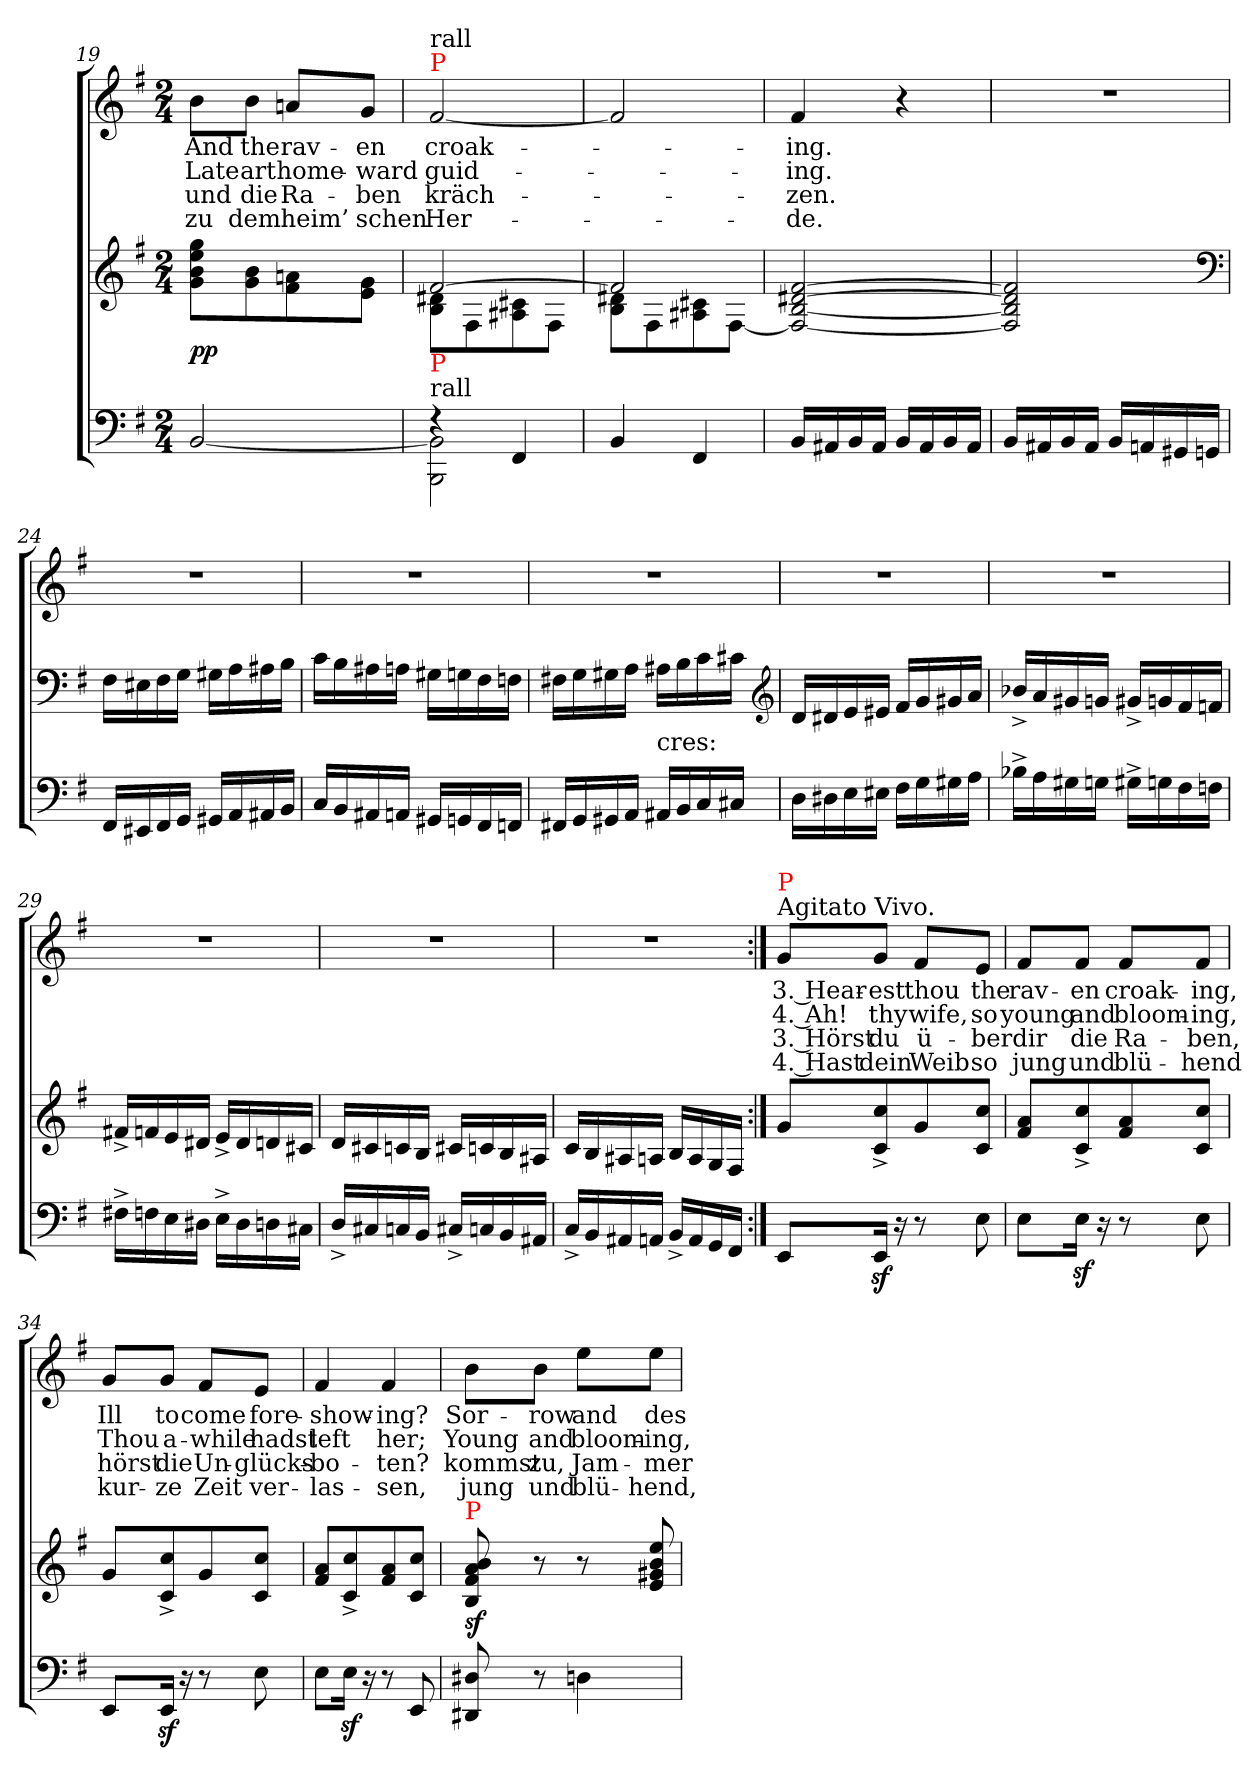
**kern	**kern	**dynam	**kern	**text	**text	**text	**text
*part2	*part2	*part2	*part1	*part1	*part1	*part1	*part1
*staff3	*staff2	*staff2/3	*staff1	*staff1	*staff1	*staff1	*staff1
*	*	*	*I"   	*	*	*	*
*clefF4	*clefG2	*	*clefG2	*	*	*	*
*k[f#]	*k[f#]	*	*k[f#]	*	*	*	*
*e:	*e:	*	*e:	*	*	*	*
*M2/4	*M2/4	*	*M2/4	*	*	*	*
=19	=19	=19	=19	=19	=19	=19	=19
[2BB	8gg 8ee 8b 8gL	pp	8b\L	And	Late	und	zu
.	8b\ 8g\	.	8b\J	the	art	die	dem
.	8an 8f#	.	8an/L	rav-	home-	Ra-	heim’
.	8g 8eJ	.	8g/J	en	-ward	-ben	schen
=20	=20	=20	=20	=20	=20	=20	=20
*^	*^	*	*	*	*	*	*
!	!	!	!	!	!LO:TX:a:color=red:t=P	!	!	!	!
!	!	!	!	!	!LO:TX:a:t=rall	!	!	!	!
!	!	!LO:TX:b:color=red:t=P	!	!	!	!	!	!	!
!	!	!LO:TX:b:t=rall	!	!	!	!	!	!	!
4rF	2BB] 2BBB	[2f#	8d#X 8BL	.	[2f#	croak-	guid-	kräch-	Her-
.	.	.	8F#	.	.	.	.	.	.
4FF#/	.	.	8c#X 8A#X	.	.	.	.	.	.
.	.	.	8F#J	.	.	.	.	.	.
*v	*v	*	*	*	*	*	*	*	*
=21	=21	=21	=21	=21	=21	=21	=21	=21
4BB/	2f#]	8d#X 8BL	.	2f#]	.	.	.	.
.	.	8F#	.	.	.	.	.	.
4FF#/	.	8c#X 8A#X	.	.	.	.	.	.
.	.	[8F#J	.	.	.	.	.	.
=22	=22	=22	=22	=22	=22	=22	=22	=22
!	!LO:TX:b:t=tempo prestissimo.	!	!	!	!	!	!	!
*	*v	*v	*	*	*	*	*	*
16BBLL	[2f# [2d#X [2B 2F#_	.	4f#	-ing.	-ing.	-zen.	-de.
16AA#X	.	.	.	.	.	.	.
16BB	.	.	.	.	.	.	.
16AA#JJ	.	.	.	.	.	.	.
16BBLL	.	.	4r	.	.	.	.
16AA#	.	.	.	.	.	.	.
16BB	.	.	.	.	.	.	.
16AA#JJ	.	.	.	.	.	.	.
=23	=23	=23	=23	=23	=23	=23	=23
16BBLL	2f#] 2d#] 2B] 2F#]	.	2r	.	.	.	.
16AA#X	.	.	.	.	.	.	.
16BB	.	.	.	.	.	.	.
16AA#JJ	.	.	.	.	.	.	.
16BBLL	.	.	.	.	.	.	.
16AAn	.	.	.	.	.	.	.
16GG#X	.	.	.	.	.	.	.
16GGnJJ	.	.	.	.	.	.	.
*	*clefF4	*	*	*	*	*	*
=24	=24	=24	=24	=24	=24	=24	=24
16FF#LL	16F#LL	.	2r	.	.	.	.
16EE#X	16E#X	.	.	.	.	.	.
16FF#	16F#	.	.	.	.	.	.
16GGJJ	16GJJ	.	.	.	.	.	.
16GG#XLL	16G#XLL	.	.	.	.	.	.
16AA	16A	.	.	.	.	.	.
16AA#X	16A#X	.	.	.	.	.	.
16BBJJ	16BJJ	.	.	.	.	.	.
=25	=25	=25	=25	=25	=25	=25	=25
16CLL	16cLL	.	2r	.	.	.	.
16BB	16B	.	.	.	.	.	.
16AA#X	16A#X	.	.	.	.	.	.
16AAnJJ	16AnJJ	.	.	.	.	.	.
16GG#XLL	16G#XLL	.	.	.	.	.	.
16GGn	16Gn	.	.	.	.	.	.
16FF#	16F#	.	.	.	.	.	.
16FFnJJ	16FnJJ	.	.	.	.	.	.
=26	=26	=26	=26	=26	=26	=26	=26
16FF#XLL	16F#XLL	.	2r	.	.	.	.
16GG	16G	.	.	.	.	.	.
16GG#X	16G#X	.	.	.	.	.	.
16AAJJ	16AJJ	.	.	.	.	.	.
!	!LO:TX:c:t=cres&colon;	!	!	!	!	!	!
16AA#XLL	16A#XLL	.	.	.	.	.	.
16BB	16B	.	.	.	.	.	.
16C	16c	.	.	.	.	.	.
16C#XJJ	16c#XJJ	.	.	.	.	.	.
*	*clefG2	*	*	*	*	*	*
=27	=27	=27	=27	=27	=27	=27	=27
16DLL	16dLL	.	2r	.	.	.	.
16D#X	16d#X	.	.	.	.	.	.
16E	16e	.	.	.	.	.	.
16E#XJJ	16e#XJJ	.	.	.	.	.	.
16F#LL	16f#LL	.	.	.	.	.	.
16G	16g	.	.	.	.	.	.
16G#X	16g#X	.	.	.	.	.	.
16AJJ	16aJJ	.	.	.	.	.	.
=28	=28	=28	=28	=28	=28	=28	=28
16B-X^>LL	16b-X^>LL	.	2r	.	.	.	.
16A	16a	.	.	.	.	.	.
16G#X	16g#X	.	.	.	.	.	.
16GnJJ	16gnJJ	.	.	.	.	.	.
16G#X^>LL	16g#X^>LL	.	.	.	.	.	.
16Gn	16gn	.	.	.	.	.	.
16F#	16f#	.	.	.	.	.	.
16FnJJ	16fnJJ	.	.	.	.	.	.
=29	=29	=29	=29	=29	=29	=29	=29
16F#X^\LL	16f#X^>LL	.	2r	.	.	.	.
16Fn	16fn	.	.	.	.	.	.
16E	16e	.	.	.	.	.	.
16D#XJJ	16d#XJJ	.	.	.	.	.	.
16E^\LL	16e^>LL	.	.	.	.	.	.
16D#	16d#	.	.	.	.	.	.
16Dn	16dn	.	.	.	.	.	.
16C#XJJ	16c#XJJ	.	.	.	.	.	.
=30	=30	=30	=30	=30	=30	=30	=30
16D^>/LL	16dLL	.	2r	.	.	.	.
16C#X	16c#X	.	.	.	.	.	.
16Cn	16cn	.	.	.	.	.	.
16BBJJ	16BJJ	.	.	.	.	.	.
16C#X^>/LL	16c#XLL	.	.	.	.	.	.
16Cn	16cn	.	.	.	.	.	.
16BB	16B	.	.	.	.	.	.
16AA#XJJ	16A#XJJ	.	.	.	.	.	.
=31	=31	=31	=31	=31	=31	=31	=31
16C^>/LL	16cLL	.	2r	.	.	.	.
16BB	16B	.	.	.	.	.	.
16AA#X	16A#X	.	.	.	.	.	.
16AAnJJ	16AnJJ	.	.	.	.	.	.
16BB^>/LL	16BLL	.	.	.	.	.	.
16AA	16A	.	.	.	.	.	.
16GG	16G	.	.	.	.	.	.
16FF#JJ	16F#JJ	.	.	.	.	.	.
=:|!	=:|!	=:|!	=:|!	=:|!	=:|!	=:|!	=:|!
!	!	!	!LO:TX:a:t=Agitato Vivo.	!	!	!	!
!	!	!	!LO:TX:a:color=red:t=P	!	!	!	!
8EEL	8gL	.	8g/L	3. Hear-	4. Ah!	3. Hörst	4. Hast
16EEz<Jk	8cc^ 8c^	.	8g/J	-est	thy	du	dein
16r	.	.	.	.	.	.	.
8r	8g	.	8f#/L	thou	wife,	ü-	Weib
8E	8cc 8cJ	.	8e/J	the	so	-ber	so
=33	=33	=33	=33	=33	=33	=33	=33
8EL	8a 8f#L	.	8f#/L	rav-	young	dir	jung
16Ez<Jk	8cc^ 8c^	.	8f#/J	-en	and	die	und
16r	.	.	.	.	.	.	.
8r	8a 8f#	.	8f#/L	croak-	bloom-	Ra-	blü-
8E	8cc 8cJ	.	8f#/J	-ing,	-ing,	-ben,	-hend
=34	=34	=34	=34	=34	=34	=34	=34
8EEL	8gL	.	8g/L	Ill	Thou	hörst	kur-
16EEz<Jk	8cc^ 8c^	.	8g/J	to	a-	die	ze
16r	.	.	.	.	.	.	.
8r	8g	.	8f#/L	come	-while	Un-	Zeit
8E	8cc 8cJ	.	8e/J	fore-	hadst	-glücks-	ver-
=35	=35	=35	=35	=35	=35	=35	=35
8EL	8a 8f#L	.	4f#	-show-	left	-bo-	-las-
16Ez<Jk	8cc^ 8c^	.	.	.	.	.	.
16r	.	.	.	.	.	.	.
8r	8a 8f#	.	4f#	-ing?	her;	-ten?	-sen,
8EE	8cc 8cJ	.	.	.	.	.	.
=36	=36	=36	=36	=36	=36	=36	=36
!	!LO:TX:a:color=red:t=P	!	!	!	!	!	!
8D#X/ 8DD#X/	8b 8a 8f# 8B	sf	8b\L	Sor-	Young	kommst	jung
8r	8r	.	8b\J	-row	and	zu,	und
4Dn\	8r	.	8ee\L	and	bloom-	Jam-	blü-
.	8ee 8b 8g#X 8e	.	8ee\J	des-	-ing,	-mer	-hend,
=	=	=	=	=	=	=	=
*-	*-	*-	*-	*-	*-	*-	*-
